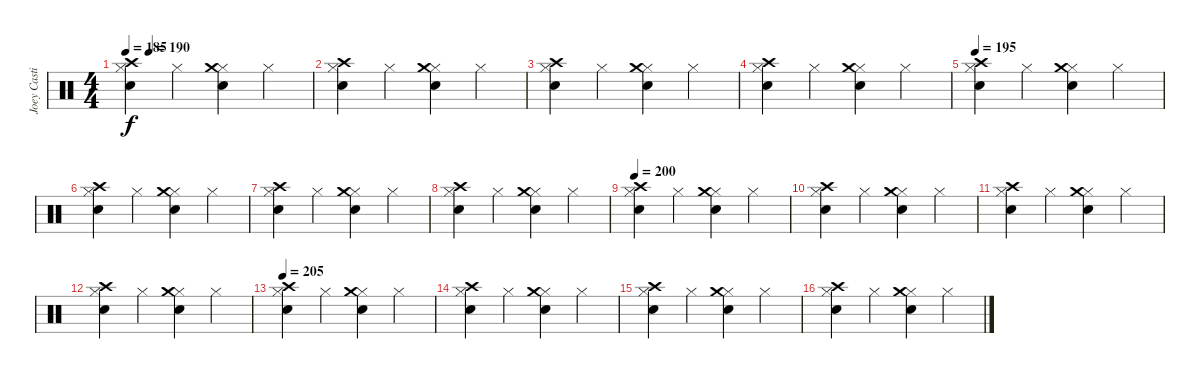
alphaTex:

\track ("Joey Castillo - drums" "Joey Casti") {instrument percussion}
\staff {score}
\articulation defaults
\ts (4 4)
\tempo 185
\tempo (190 0.125)
\clef neutral
\ks c
("Electric Snare (hit)" "Hi-Hat (closed)" "Crash high (hit)").4{dy f} "Hi-Hat (closed)".4 ("Electric Snare (hit)" "Hi-Hat (closed)" "Crash medium (hit)").4 "Hi-Hat (closed)".4 |
("Electric Snare (hit)" "Hi-Hat (closed)" "Crash high (hit)").4 "Hi-Hat (closed)".4 ("Electric Snare (hit)" "Hi-Hat (closed)" "Crash medium (hit)").4 "Hi-Hat (closed)".4 |
("Electric Snare (hit)" "Hi-Hat (closed)" "Crash high (hit)").4 "Hi-Hat (closed)".4 ("Electric Snare (hit)" "Hi-Hat (closed)" "Crash medium (hit)").4 "Hi-Hat (closed)".4 |
("Electric Snare (hit)" "Hi-Hat (closed)" "Crash high (hit)").4 "Hi-Hat (closed)".4 ("Electric Snare (hit)" "Hi-Hat (closed)" "Crash medium (hit)").4 "Hi-Hat (closed)".4 |
\tempo 195
("Electric Snare (hit)" "Hi-Hat (closed)" "Crash high (hit)").4 "Hi-Hat (closed)".4 ("Electric Snare (hit)" "Hi-Hat (closed)" "Crash medium (hit)").4 "Hi-Hat (closed)".4 |
("Electric Snare (hit)" "Hi-Hat (closed)" "Crash high (hit)").4 "Hi-Hat (closed)".4 ("Electric Snare (hit)" "Hi-Hat (closed)" "Crash medium (hit)").4 "Hi-Hat (closed)".4 |
("Electric Snare (hit)" "Hi-Hat (closed)" "Crash high (hit)").4 "Hi-Hat (closed)".4 ("Electric Snare (hit)" "Hi-Hat (closed)" "Crash medium (hit)").4 "Hi-Hat (closed)".4 |
("Electric Snare (hit)" "Hi-Hat (closed)" "Crash high (hit)").4 "Hi-Hat (closed)".4 ("Electric Snare (hit)" "Hi-Hat (closed)" "Crash medium (hit)").4 "Hi-Hat (closed)".4 |
\tempo 200
("Electric Snare (hit)" "Hi-Hat (closed)" "Crash high (hit)").4 "Hi-Hat (closed)".4 ("Electric Snare (hit)" "Hi-Hat (closed)" "Crash medium (hit)").4 "Hi-Hat (closed)".4 |
("Electric Snare (hit)" "Hi-Hat (closed)" "Crash high (hit)").4 "Hi-Hat (closed)".4 ("Electric Snare (hit)" "Hi-Hat (closed)" "Crash medium (hit)").4 "Hi-Hat (closed)".4 |
("Electric Snare (hit)" "Hi-Hat (closed)" "Crash high (hit)").4 "Hi-Hat (closed)".4 ("Electric Snare (hit)" "Hi-Hat (closed)" "Crash medium (hit)").4 "Hi-Hat (closed)".4 |
("Electric Snare (hit)" "Hi-Hat (closed)" "Crash high (hit)").4 "Hi-Hat (closed)".4 ("Electric Snare (hit)" "Hi-Hat (closed)" "Crash medium (hit)").4 "Hi-Hat (closed)".4 |
\tempo 205
("Electric Snare (hit)" "Hi-Hat (closed)" "Crash high (hit)").4 "Hi-Hat (closed)".4 ("Electric Snare (hit)" "Hi-Hat (closed)" "Crash medium (hit)").4 "Hi-Hat (closed)".4 |
("Electric Snare (hit)" "Hi-Hat (closed)" "Crash high (hit)").4 "Hi-Hat (closed)".4 ("Electric Snare (hit)" "Hi-Hat (closed)" "Crash medium (hit)").4 "Hi-Hat (closed)".4 |
("Electric Snare (hit)" "Hi-Hat (closed)" "Crash high (hit)").4 "Hi-Hat (closed)".4 ("Electric Snare (hit)" "Hi-Hat (closed)" "Crash medium (hit)").4 "Hi-Hat (closed)".4 |
("Electric Snare (hit)" "Hi-Hat (closed)" "Crash high (hit)").4 "Hi-Hat (closed)".4 ("Electric Snare (hit)" "Hi-Hat (closed)" "Crash medium (hit)").4 "Hi-Hat (closed)".4
